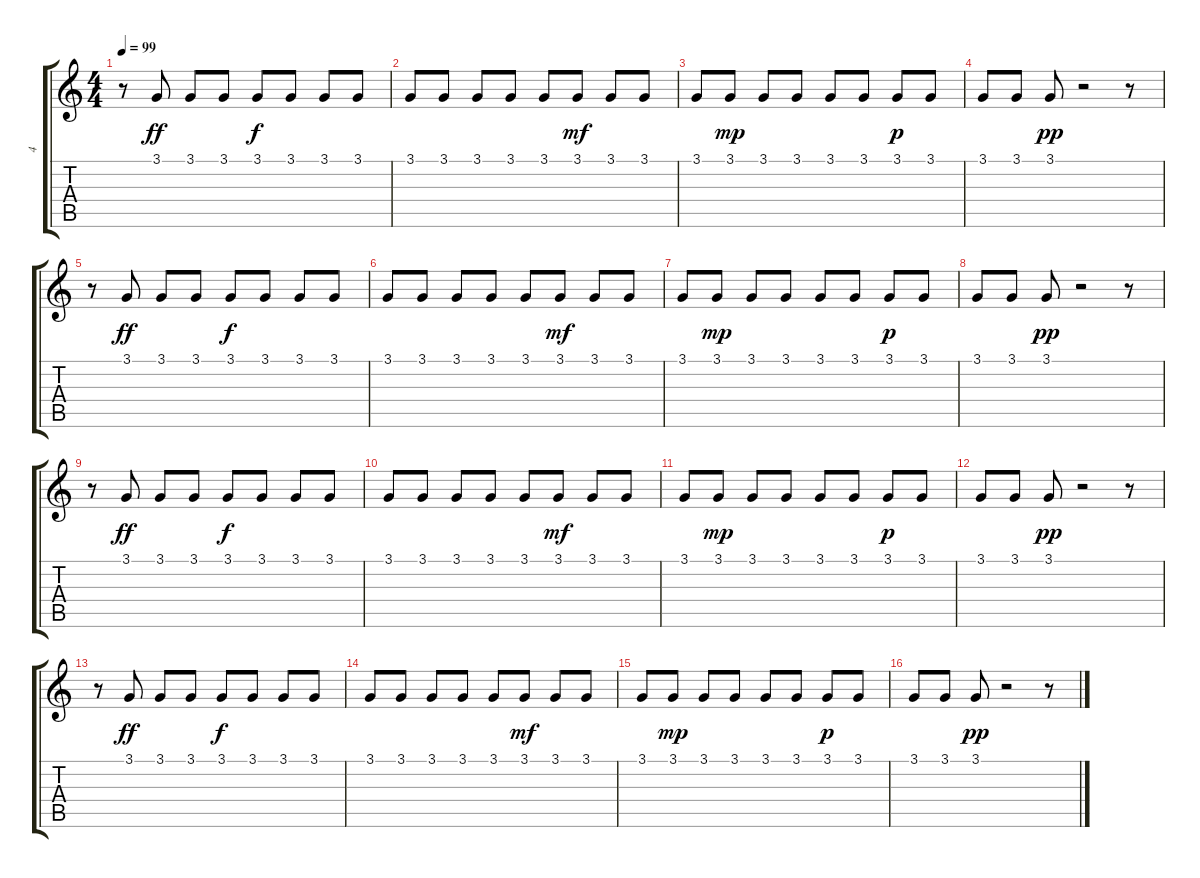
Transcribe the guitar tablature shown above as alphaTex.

\track ("4" "4") {instrument pad7halo}
\staff {score tabs}
\tuning (E4 B3 G3 D3 A2 E2) {hide}
\ts (4 4)
\tempo 99
\clef g2
\ks c
r.8{dy f} 3.1.8{dy ff} 3.1.8 3.1.8 3.1.8{dy f} 3.1.8 3.1.8 3.1.8 |
3.1.8 3.1.8 3.1.8 3.1.8 3.1.8 3.1.8{dy mf} 3.1.8 3.1.8 |
3.1.8 3.1.8{dy mp} 3.1.8 3.1.8 3.1.8 3.1.8 3.1.8{dy p} 3.1.8 |
3.1.8 3.1.8 3.1.8{dy pp} r.2 r.8 |
r.8 3.1.8{dy ff} 3.1.8 3.1.8 3.1.8{dy f} 3.1.8 3.1.8 3.1.8 |
3.1.8 3.1.8 3.1.8 3.1.8 3.1.8 3.1.8{dy mf} 3.1.8 3.1.8 |
3.1.8 3.1.8{dy mp} 3.1.8 3.1.8 3.1.8 3.1.8 3.1.8{dy p} 3.1.8 |
3.1.8 3.1.8 3.1.8{dy pp} r.2 r.8 |
r.8 3.1.8{dy ff} 3.1.8 3.1.8 3.1.8{dy f} 3.1.8 3.1.8 3.1.8 |
3.1.8 3.1.8 3.1.8 3.1.8 3.1.8 3.1.8{dy mf} 3.1.8 3.1.8 |
3.1.8 3.1.8{dy mp} 3.1.8 3.1.8 3.1.8 3.1.8 3.1.8{dy p} 3.1.8 |
3.1.8 3.1.8 3.1.8{dy pp} r.2 r.8 |
r.8 3.1.8{dy ff} 3.1.8 3.1.8 3.1.8{dy f} 3.1.8 3.1.8 3.1.8 |
3.1.8 3.1.8 3.1.8 3.1.8 3.1.8 3.1.8{dy mf} 3.1.8 3.1.8 |
3.1.8 3.1.8{dy mp} 3.1.8 3.1.8 3.1.8 3.1.8 3.1.8{dy p} 3.1.8 |
3.1.8 3.1.8 3.1.8{dy pp} r.2 r.8
